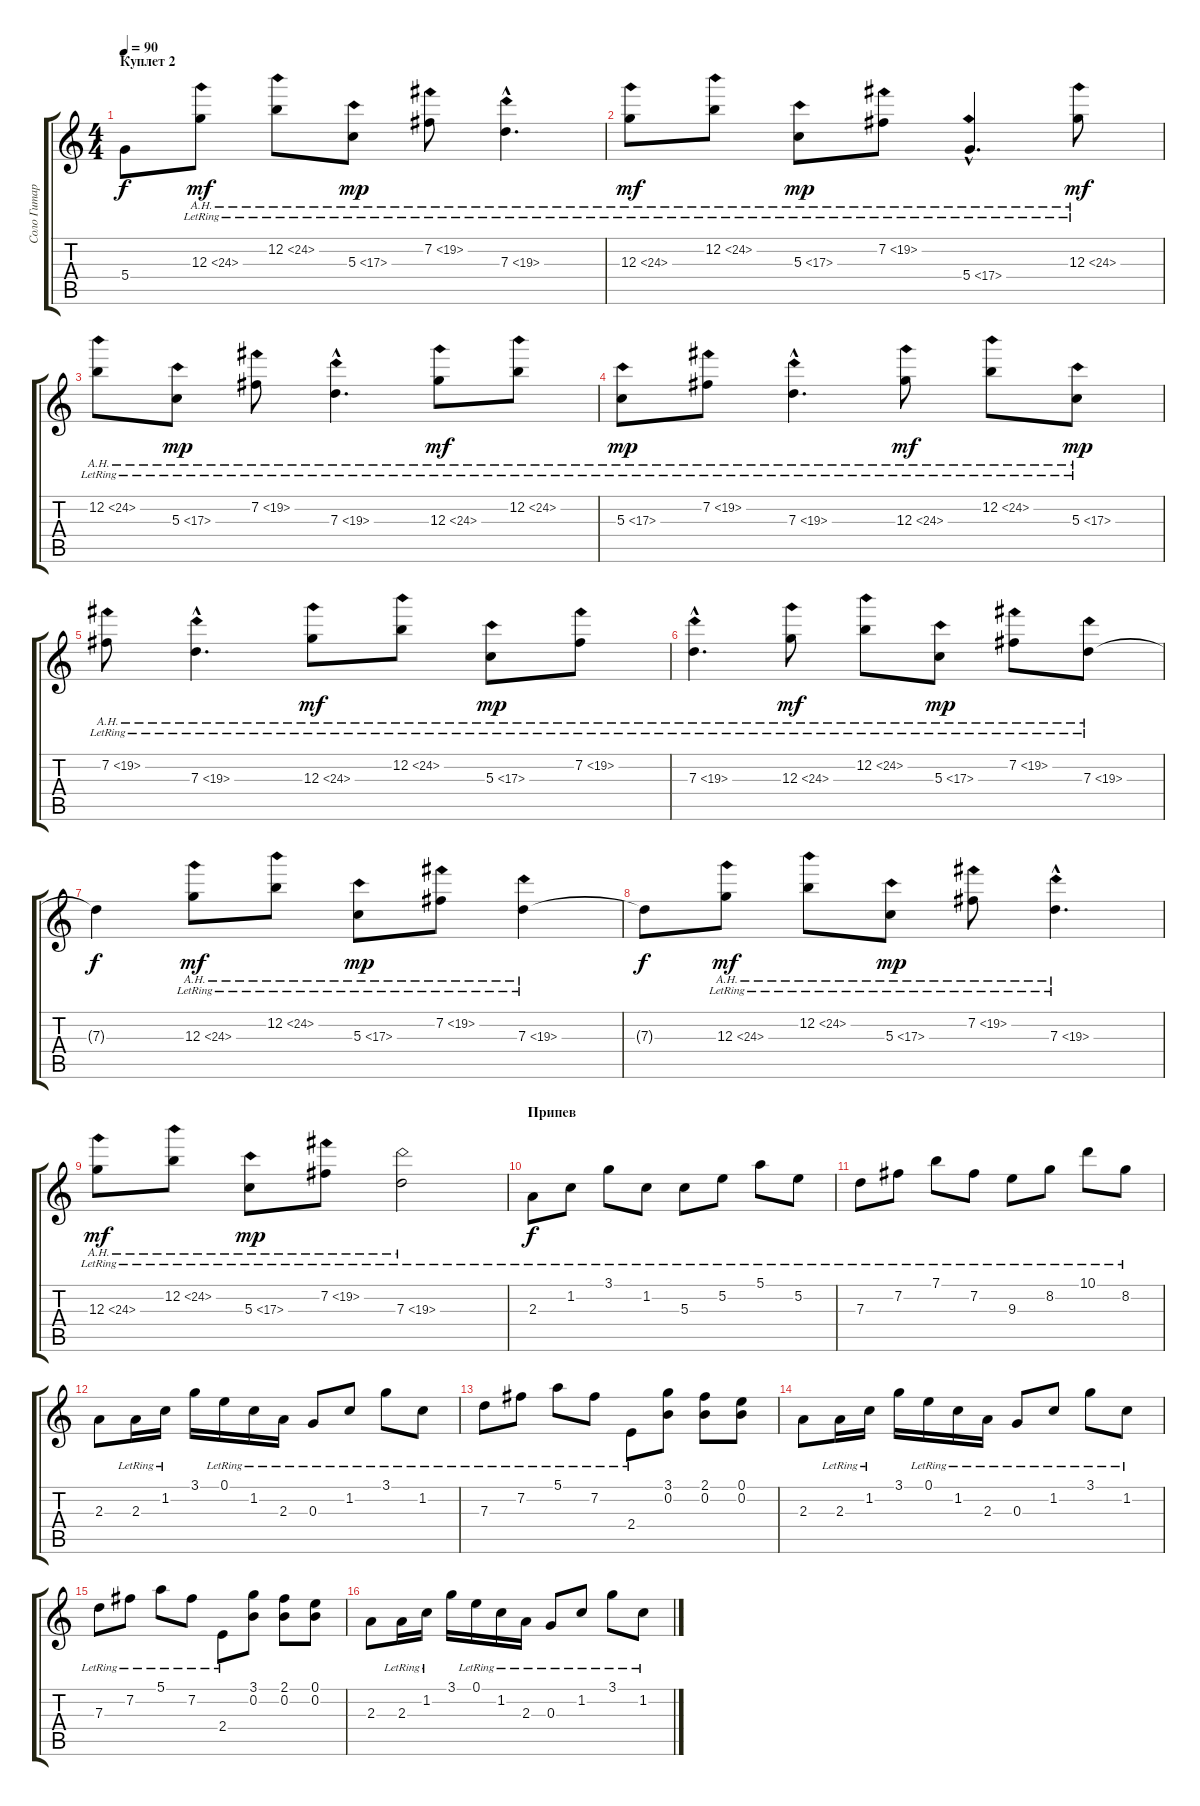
\track ("Соло Гитара" "Соло Гитар") {instrument electricguitarclean}
\staff {score tabs}
\tuning (E4 B3 G3 D3 A2 E2) {hide}
\ts (4 4)
\section ("" "Куплет 2")
\tempo 90
\clef g2
\ks c
5.4{t}.8{dy f} 12.3{ah 12 lr}.8{dy mf} 12.2{ah 12 lr}.8 5.3{ah 12 lr}.8{dy mp} 7.2{ah 12 lr}.8 7.3{ah 12 hac lr}.4{d} |
12.3{ah 12 lr}.8{dy mf} 12.2{ah 12 lr}.8 5.3{ah 12 lr}.8{dy mp} 7.2{ah 12 lr}.8 5.4{ah 12 hac lr}.4{d} 12.3{ah 12 lr}.8{dy mf} |
12.2{ah 12 lr}.8 5.3{ah 12 lr}.8{dy mp} 7.2{ah 12 lr}.8 7.3{ah 12 hac lr}.4{d} 12.3{ah 12 lr}.8{dy mf} 12.2{ah 12 lr}.8 |
5.3{ah 12 lr}.8{dy mp} 7.2{ah 12 lr}.8 7.3{ah 12 hac lr}.4{d} 12.3{ah 12 lr}.8{dy mf} 12.2{ah 12 lr}.8 5.3{ah 12 lr}.8{dy mp} |
7.2{ah 12 lr}.8 7.3{ah 12 hac lr}.4{d} 12.3{ah 12 lr}.8{dy mf} 12.2{ah 12 lr}.8 5.3{ah 12 lr}.8{dy mp} 7.2{ah 12 lr}.8 |
7.3{ah 12 hac lr}.4{d} 12.3{ah 12 lr}.8{dy mf} 12.2{ah 12 lr}.8 5.3{ah 12 lr}.8{dy mp} 7.2{ah 12 lr}.8 7.3{ah 12 lr}.8 |
7.3{t}.4{dy f} 12.3{ah 12 lr}.8{dy mf} 12.2{ah 12 lr}.8 5.3{ah 12 lr}.8{dy mp} 7.2{ah 12 lr}.8 7.3{ah 12 lr}.4 |
7.3{t}.8{dy f} 12.3{ah 12 lr}.8{dy mf} 12.2{ah 12 lr}.8 5.3{ah 12 lr}.8{dy mp} 7.2{ah 12 lr}.8 7.3{ah 12 hac lr}.4{d} |
12.3{ah 12 lr}.8{dy mf} 12.2{ah 12 lr}.8 5.3{ah 12 lr}.8{dy mp} 7.2{ah 12 lr}.8 7.3{ah 12 lr}.2 |
\section ("" "Припев")
2.3{lr}.8{dy f} 1.2{lr}.8 3.1{lr}.8 1.2{lr}.8 5.3{lr}.8 5.2{lr}.8 5.1{lr}.8 5.2{lr}.8 |
7.3{lr}.8 7.2{lr}.8 7.1{lr}.8 7.2{lr}.8 9.3{lr}.8 8.2{lr}.8 10.1{lr}.8 8.2{lr}.8 |
2.3.8 2.3{lr}.16 1.2{lr}.16 3.1.16 0.1{lr}.16 1.2{lr}.16 2.3{lr}.16 0.3{lr}.8 1.2{lr}.8 3.1{lr}.8 1.2{lr}.8 |
7.3{lr}.8 7.2{lr}.8 5.1{lr}.8 7.2{lr}.8 2.4{lr}.8 (3.1 0.2).8 (2.1 0.2).8 (0.1 0.2).8 |
2.3.8 2.3{lr}.16 1.2{lr}.16 3.1.16 0.1{lr}.16 1.2{lr}.16 2.3{lr}.16 0.3{lr}.8 1.2{lr}.8 3.1{lr}.8 1.2{lr}.8 |
7.3{lr}.8 7.2{lr}.8 5.1{lr}.8 7.2{lr}.8 2.4{lr}.8 (3.1 0.2).8 (2.1 0.2).8 (0.1 0.2).8 |
2.3.8 2.3{lr}.16 1.2{lr}.16 3.1.16 0.1{lr}.16 1.2{lr}.16 2.3{lr}.16 0.3{lr}.8 1.2{lr}.8 3.1{lr}.8 1.2{lr}.8
